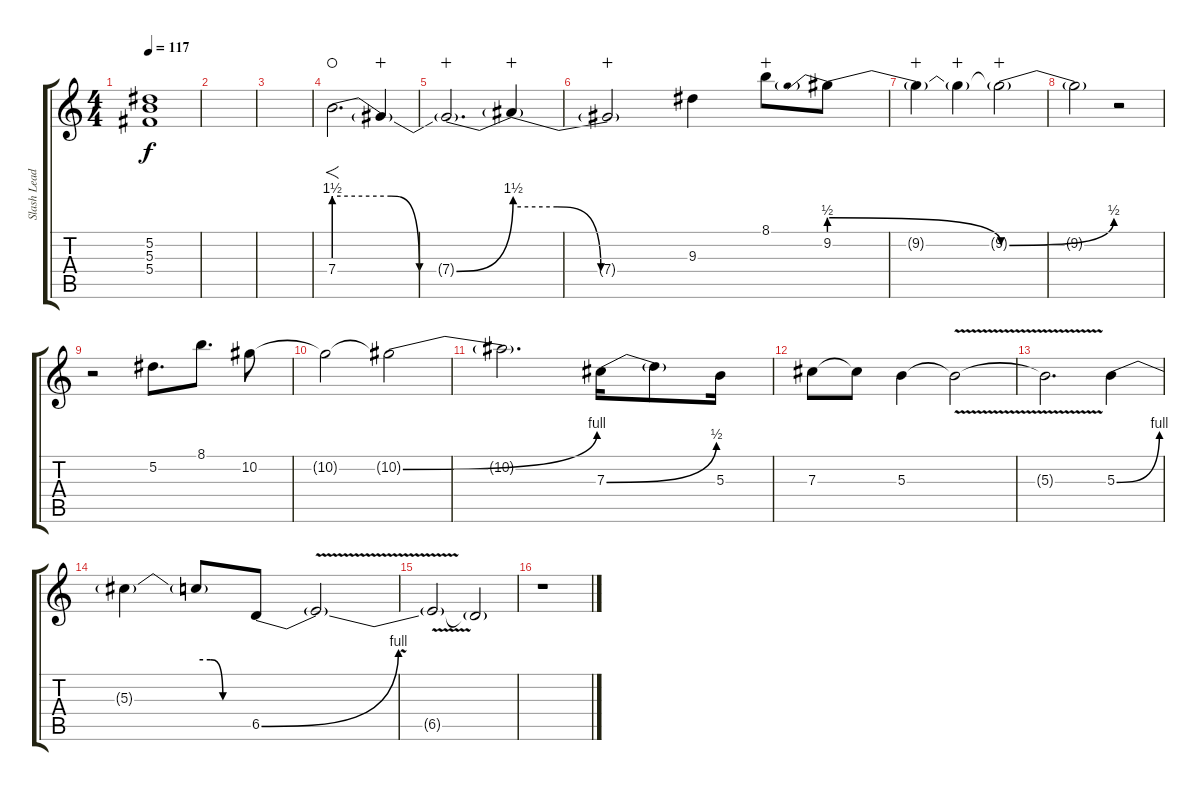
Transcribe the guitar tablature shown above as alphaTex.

\track ("Slash Lead" "Slash Lead") {instrument overdrivenguitar}
\staff {score tabs}
\tuning (Eb4 Bb3 Gb3 Db3 Ab2 Eb2) {hide}
\ts (4 4)
\tempo 117
\clef g2
\ks c
(5.2{t} 5.3{t} 5.4{t}).1{dy f} |
|
|
7.4{be (custom 0 6 30 6 45 0 60 0)}.2{f d volume 13 balance 6 instrument overdrivenguitar waho} 7.4{t}.4{wahc} |
7.4{be (bend 0 0 60 6) t}.2{d wahc} 7.4{be (custom 0 4 15 4 30 0 60 0) t}.4{wahc} |
7.4{t}.2{wahc} 9.3.4 8.1.8{wahc} 9.2{be (prebendrelease 0 2 60 0)}.8 |
9.2{t}.4{wahc} 9.2{t}.4{wahc} 9.2{be (bend 0 0 60 2) t}.2{wahc} |
9.2{t}.2 r.2 |
r.2 5.2.8{d} 8.1.8{d} 10.2.8 |
10.2{t}.2 10.2{be (bend 0 0 60 4) t}.2 |
10.2{t}.2{d} 7.3{be (bend 0 0 60 2)}.16 7.3{t}.8 5.3.16 |
7.3.8 7.3{t}.8 5.3.4 5.3{v t}.2 |
5.3{t}.2{d} 5.3{be (bend 0 0 60 4)}.4 |
5.3{t}.4 5.3{be (custom 0 2 15 2 30 0 60 0) t}.8 6.5{be (bend 0 0 60 4)}.8 6.5{v t}.2 |
6.5{t}.2 6.5{t}.2 |
r.1
